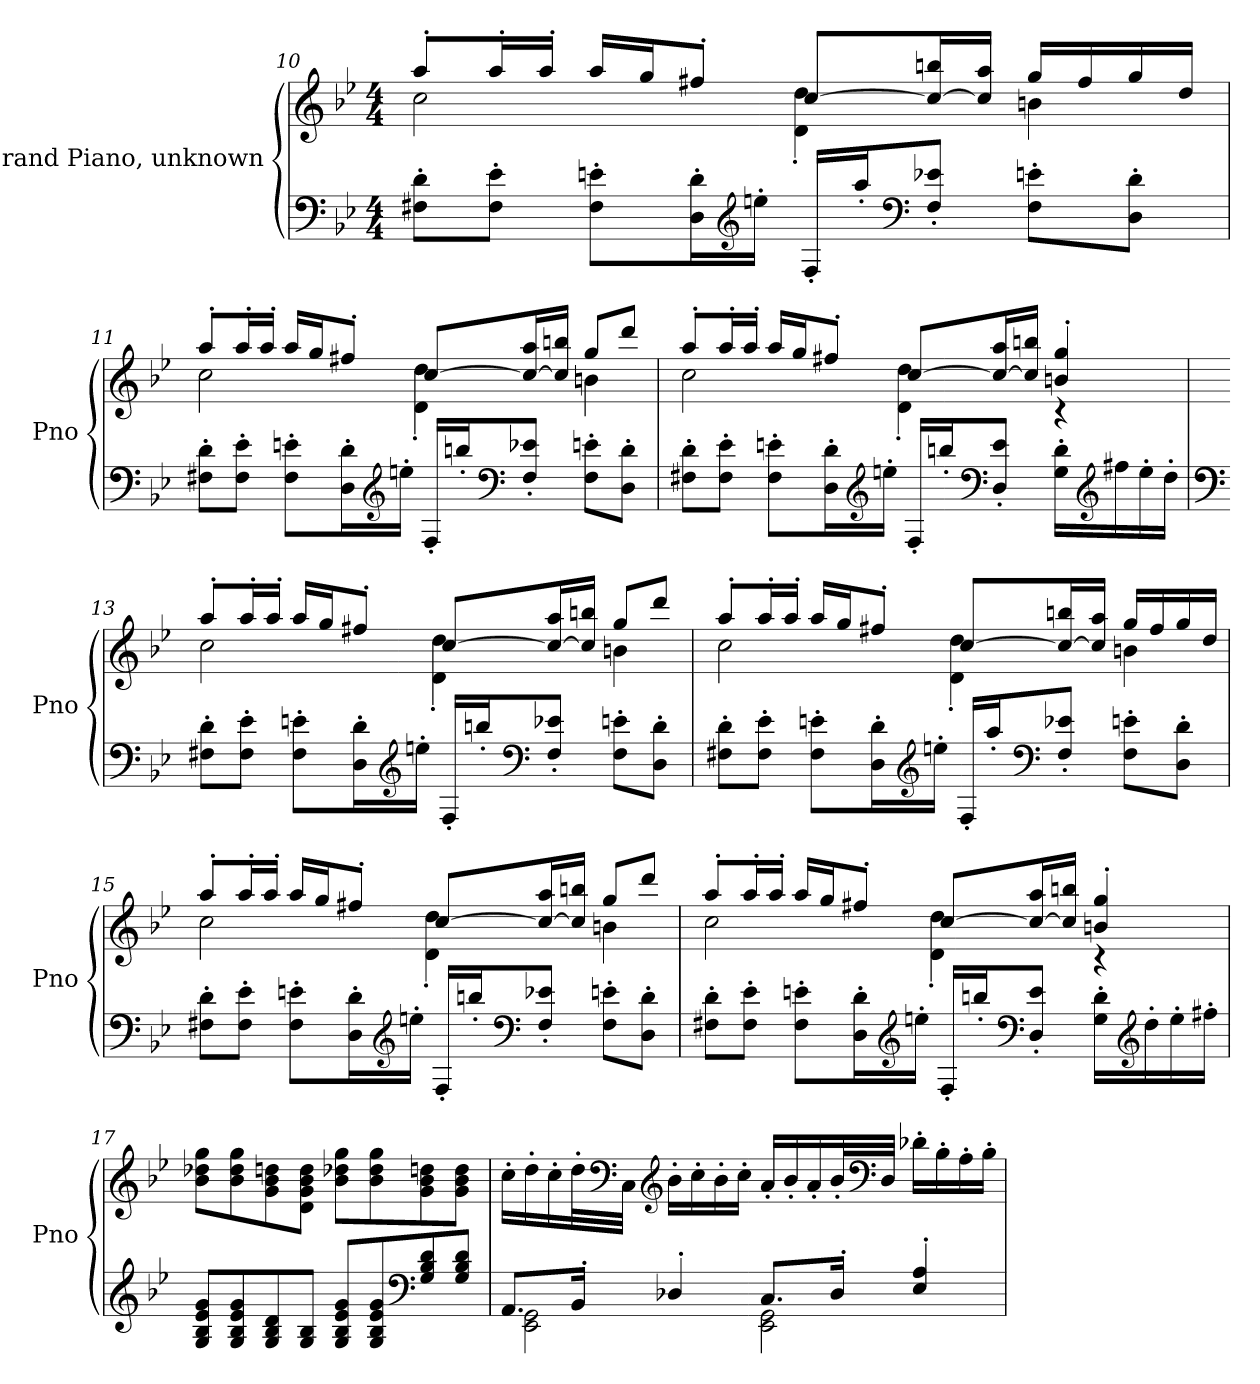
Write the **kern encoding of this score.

**kern	**kern
*part1	*part1
*staff2	*staff1
*I"Grand Piano, unknown	*
*I'Pno	*
*clefF4	*clefG2
*k[b-e-]	*k[b-e-]
*M4/4	*M4/4
=10	=10
*	*^
8F#X\' 8d\'L	8aa'/L	2cc\
8F#\' 8e-\'J	16aa'/L	.
.	16aa'/JJ	.
8F#\' 8en\'L	16aa/LL	.
.	16gg/J	.
16D\' 16d\'L	8ff#X'/J	.
*clefG2	*	*
16een'\JJ	.	.
16F#'/LL	[8cc/L	4d\' 4dd\'
16aa'/J	.	.
*clefF4	*	*
8F#/' 8e-X/'J	16cc/_ 16bbn/L	.
.	16cc/] 16aa/JJ	.
8F#\' 8en\'L	16gg/LL	4bn\
.	16ff#/	.
8D\' 8d\'J	16gg/	.
.	16dd/JJ	.
!!LO:LB:g=z	!!
=11	=11	=11
8F#X\' 8d\'L	8aa'/L	2cc\
8F#\' 8e-\'J	16aa'/L	.
.	16aa'/JJ	.
8F#\' 8en\'L	16aa/LL	.
.	16gg/J	.
16D\' 16d\'L	8ff#X'/J	.
*clefG2	*	*
16een'\JJ	.	.
16F#'/LL	[8cc/L	4d\' 4dd\'
16bbn'/J	.	.
*clefF4	*	*
8F#/' 8e-X/'J	16cc/_ 16aa/L	.
.	16cc/] 16bbn/JJ	.
8F#\' 8en\'L	8gg/L	4bn\
8D\' 8d\'J	8ddd/J	.
=12	=12	=12
8F#X\' 8d\'L	8aa'/L	2cc\
8F#\' 8e-\'J	16aa'/L	.
.	16aa'/JJ	.
8F#\' 8en\'L	16aa/LL	.
.	16gg/J	.
16D\' 16d\'L	8ff#X'/J	.
*clefG2	*	*
16een'\JJ	.	.
16F#'/LL	[8cc/L	4d\' 4dd\'
16bbn'/J	.	.
*clefF4	*	*
8D/' 8e/'J	16cc/_ 16aa/L	.
.	16cc/] 16bbn/JJ	.
16G\' 16d\'LL	4bn/' 4gg/'	4r
*clefG2	*	*
16ff#X\	.	.
16ee'\	.	.
16dd'\JJ	.	.
!!LO:LB:g=z	!!
=13	=13	=13
*clefF4	*	*
8F#X\' 8d\'L	8aa'/L	2cc\
8F#\' 8e-\'J	16aa'/L	.
.	16aa'/JJ	.
8F#\' 8en\'L	16aa/LL	.
.	16gg/J	.
16D\' 16d\'L	8ff#X'/J	.
*clefG2	*	*
16een'\JJ	.	.
16F#'/LL	[8cc/L	4d\' 4dd\'
16bbn'/J	.	.
*clefF4	*	*
8F#/' 8e-X/'J	16cc/_ 16aa/L	.
.	16cc/] 16bbn/JJ	.
8F#\' 8en\'L	8gg/L	4bn\
8D\' 8d\'J	8ddd/J	.
=14	=14	=14
8F#X\' 8d\'L	8aa'/L	2cc\
8F#\' 8e-\'J	16aa'/L	.
.	16aa'/JJ	.
8F#\' 8en\'L	16aa/LL	.
.	16gg/J	.
16D\' 16d\'L	8ff#X'/J	.
*clefG2	*	*
16een'\JJ	.	.
16F#'/LL	[8cc/L	4d\' 4dd\'
16aa'/J	.	.
*clefF4	*	*
8F#/' 8e-X/'J	16cc/_ 16bbn/L	.
.	16cc/] 16aa/JJ	.
8F#\' 8en\'L	16gg/LL	4bn\
.	16ff#/	.
8D\' 8d\'J	16gg/	.
.	16dd/JJ	.
!!LO:PB:g=z	!!
=15	=15	=15
8F#X\' 8d\'L	8aa'/L	2cc\
8F#\' 8e-\'J	16aa'/L	.
.	16aa'/JJ	.
8F#\' 8en\'L	16aa/LL	.
.	16gg/J	.
16D\' 16d\'L	8ff#X'/J	.
*clefG2	*	*
16een'\JJ	.	.
16F#'/LL	[8cc/L	4d\' 4dd\'
16bbn'/J	.	.
*clefF4	*	*
8F#/' 8e-X/'J	16cc/_ 16aa/L	.
.	16cc/] 16bbn/JJ	.
8F#\' 8en\'L	8gg/L	4bn\
8D\' 8d\'J	8ddd/J	.
!!LO:LB:g=z	!!
=16	=16	=16
8F#X\' 8d\'L	8aa'/L	2cc\
8F#\' 8e-\'J	16aa'/L	.
.	16aa'/JJ	.
8F#\' 8en\'L	16aa/LL	.
.	16gg/J	.
16D\' 16d\'L	8ff#X'/J	.
*clefG2	*	*
16een'\JJ	.	.
16F#'/LL	[8cc/L	4d\' 4dd\'
16bbn'/J	.	.
*clefF4	*	*
8D/' 8e/'J	16cc/_ 16aa/L	.
.	16cc/] 16bbn/JJ	.
16G\' 16d\'LL	4bn/' 4gg/'	4r
*clefG2	*	*
16dd'\	.	.
16ee'\	.	.
16ff#X'\JJ	.	.
*	*v	*v
=17	=17
8G/ 8B-/ 8e-/ 8g/L	8b-\ 8dd-X\ 8gg\L
8G/ 8B-/ 8e-/ 8g/	8b-\ 8dd-\ 8gg\
8G/ 8B-/ 8d/	8g\ 8b-\ 8ddn\
8G/ 8B-/J	8d\ 8g\ 8b-\ 8dd\J
8G/ 8B-/ 8e-/ 8g/L	8b-\ 8dd-X\ 8gg\L
8G/ 8B-/ 8e-/ 8g/	8b-\ 8dd-\ 8gg\
*clefF4	*
8G/ 8B-/ 8d/	8g\ 8b-\ 8ddn\
8G/ 8B-/ 8d/J	8g\ 8b-\ 8dd\J
!!LO:LB:g=z
=18	=18
*^	*
8.AA/L	2EE-\ 2GG\	16cc'\LL
.	.	16dd'\
.	.	16cc'\
16BB-'/Jk	.	32dd'\L
*	*	*clefF4
.	.	32C\JJJ
*	*	*clefG2
4D-X'/	.	16b-'\LL
.	.	16cc'\
.	.	16b-'\
.	.	16cc'\JJ
8.C/L	2EE-\ 2GG\	16a'/LL
.	.	16b-'/
.	.	16a'/
16D-'/Jk	.	32b-'/L
*	*	*clefF4
.	.	32D/JJJ
4E-/' 4A/'	.	16d-X'\LL
.	.	16B-'\
.	.	16A'\
.	.	16B-'\JJ
*v	*v	*
=	=
*-	*-
